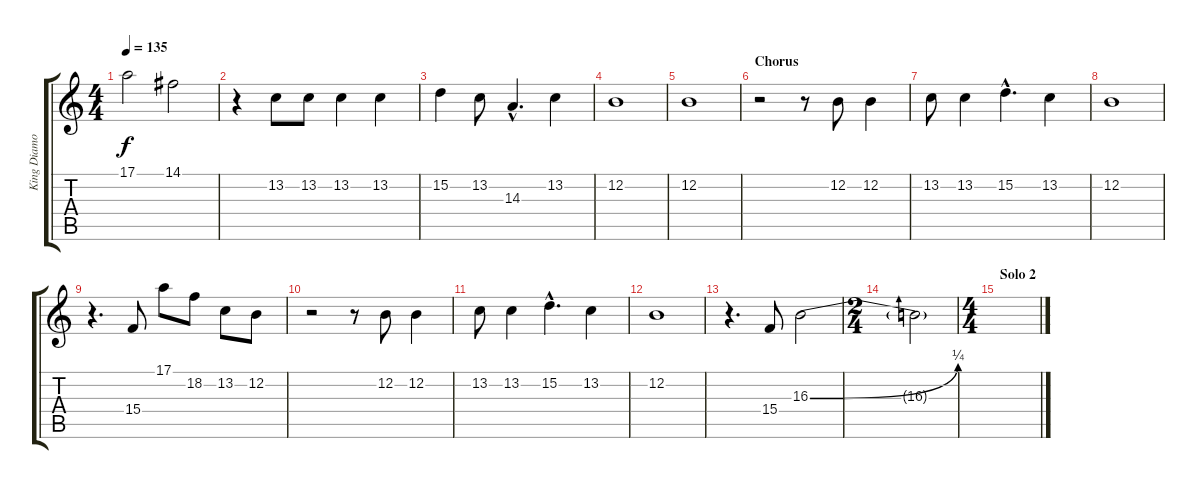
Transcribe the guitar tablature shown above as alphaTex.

\track ("King Diamond - Vocals" "King Diamo") {instrument lead2sawtooth}
\staff {score tabs}
\tuning (E4 B3 G3 D3 A2 E2) {hide}
\ts (4 4)
\tempo 135
\clef g2
\ks c
17.1.2{dy f} 14.1.2 |
r.4 13.2.8 13.2.8 13.2.4 13.2.4 |
15.2.4 13.2.8 14.3{hac}.4{d} 13.2.4 |
12.2.1 |
12.2.1 |
\section ("" "Chorus")
r.2 r.8 12.2.8 12.2.4 |
13.2.8 13.2.4 15.2{hac}.4{d} 13.2.4 |
12.2.1 |
r.4{d} 15.4.8 17.1.8 18.2.8 13.2.8 12.2.8 |
r.2 r.8 12.2.8 12.2.4 |
13.2.8 13.2.4 15.2{hac}.4{d} 13.2.4 |
12.2.1 |
r.4{d} 15.4.8 16.3{be (bend 0 0 60 1)}.2 |
\ts (2 4)
16.3{t}.2 |
\ts (4 4)
\section ("" "Solo 2")
